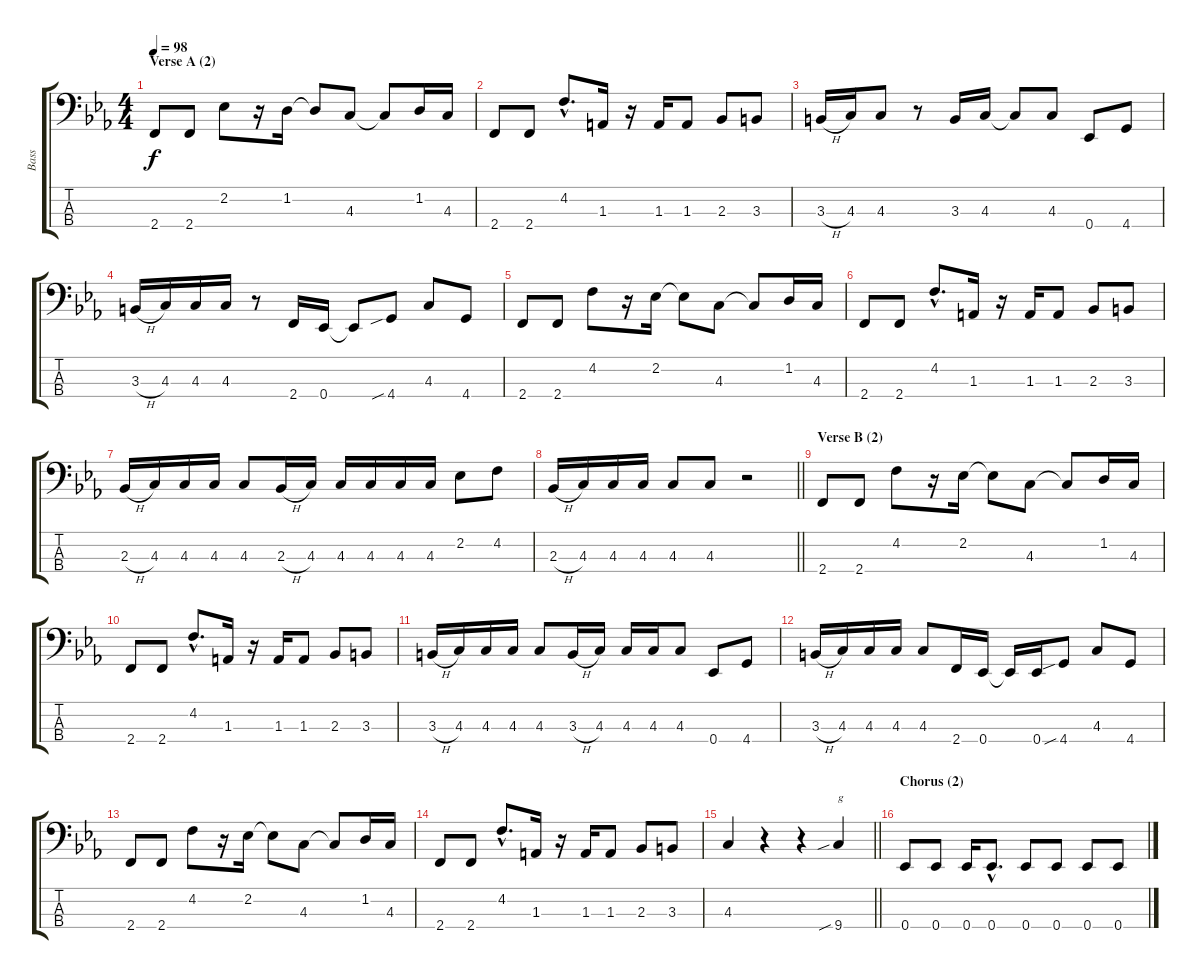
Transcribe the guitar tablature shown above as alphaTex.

\track ("Bass" "Bass") {instrument electricbasspick}
\staff {score tabs}
\tuning (Gb2 Db2 Ab1 Eb1) {hide}
\ts (4 4)
\section ("" "Verse A (2)")
\tempo 98
\clef f4
\ks cminor
2.4.8{dy f} 2.4.8 2.2.8 r.16 1.2.16 1.2{t}.8 4.3.8 4.3{t}.8 1.2.16 4.3.16 |
2.4.8 2.4.8 4.2{hac}.8{d} 1.3.16 r.16 1.3.16 1.3.8 2.3.8 3.3.8 |
3.3{h}.16 4.3.16 4.3.8 r.8 3.3.16 4.3.16 4.3{t}.8 4.3.8 0.4.8 4.4.8 |
3.3{h}.16 4.3.16 4.3.16 4.3.16 r.8 2.4.16 0.4.16 0.4{t}.8 4.4{sib}.8 4.3.8 4.4.8 |
2.4.8 2.4.8 4.2.8 r.16 2.2.16 2.2{t}.8 4.3.8 4.3{t}.8 1.2.16 4.3.16 |
2.4.8 2.4.8 4.2{hac}.8{d} 1.3.16 r.16 1.3.16 1.3.8 2.3.8 3.3.8 |
2.3{h}.16 4.3.16 4.3.16 4.3.16 4.3.8 2.3{h}.16 4.3.16 4.3.16 4.3.16 4.3.16 4.3.16 2.2.8 4.2.8 |
\barLineRight lightlight
2.3{h}.16 4.3.16 4.3.16 4.3.16 4.3.8 4.3.8 r.2 |
\section ("" "Verse B (2)")
2.4.8 2.4.8 4.2.8 r.16 2.2.16 2.2{t}.8 4.3.8 4.3{t}.8 1.2.16 4.3.16 |
2.4.8 2.4.8 4.2{hac}.8{d} 1.3.16 r.16 1.3.16 1.3.8 2.3.8 3.3.8 |
3.3{h}.16 4.3.16 4.3.16 4.3.16 4.3.8 3.3{h}.16 4.3.16 4.3.16 4.3.16 4.3.8 0.4.8 4.4.8 |
3.3{h}.16 4.3.16 4.3.16 4.3.16 4.3.8 2.4.16 0.4.16 0.4{t}.16 0.4.16 4.4{sib}.8 4.3.8 4.4.8 |
2.4.8 2.4.8 4.2.8 r.16 2.2.16 2.2{t}.8 4.3.8 4.3{t}.8 1.2.16 4.3.16 |
2.4.8 2.4.8 4.2{hac}.8{d} 1.3.16 r.16 1.3.16 1.3.8 2.3.8 3.3.8 |
\barLineRight lightlight
4.3.4 r.4 r.4 9.4{sib}.4{txt "g"} |
\section ("" "Chorus (2)")
0.4.8 0.4.8 0.4.16 0.4{hac}.8{d} 0.4.8 0.4.8 0.4.8 0.4.8
